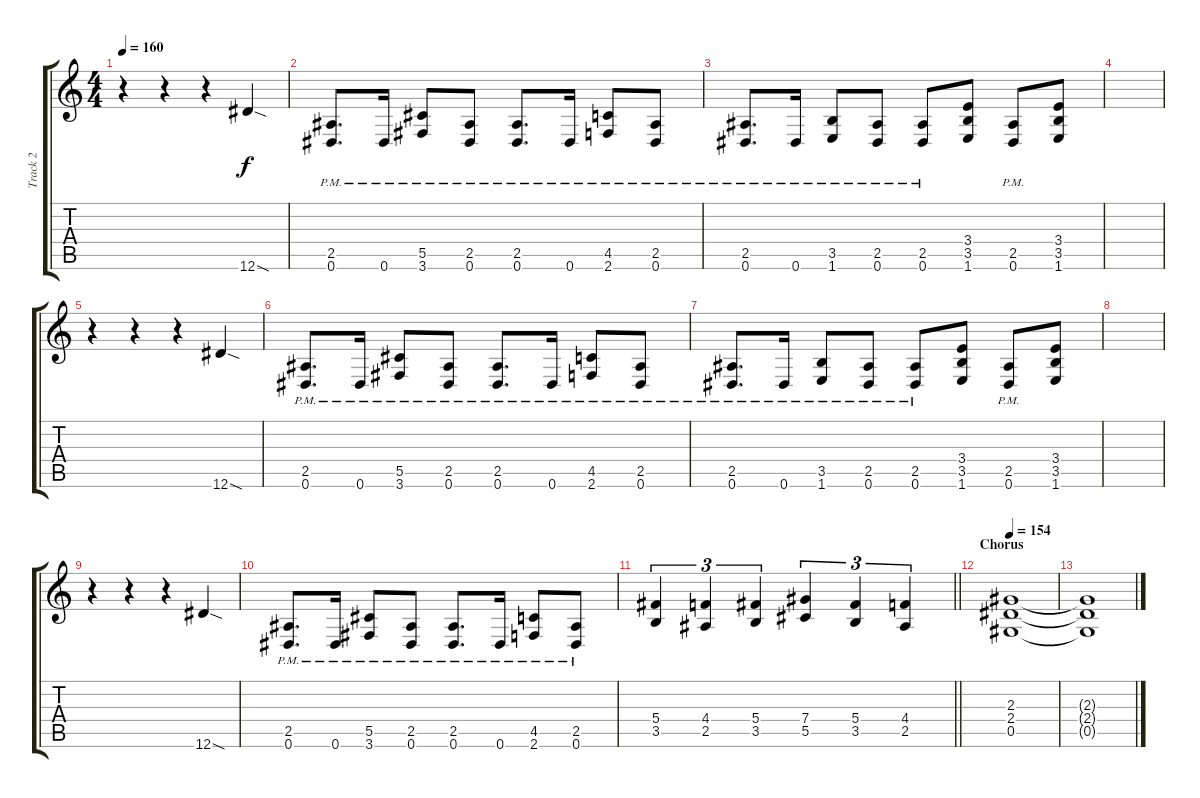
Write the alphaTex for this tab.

\track ("Track 2" "Track 2") {instrument distortionguitar}
\staff {score tabs}
\tuning (Eb4 Bb3 Gb3 Db3 Ab2 Eb2) {hide}
\ts (4 4)
\tempo 160
\clef g2
\ks c
r.4{dy f} r.4 r.4 12.6{sod}.4 |
(2.5{pm} 0.6{pm}).8{d} 0.6{pm}.16 (5.5{pm} 3.6{pm}).8 (2.5{pm} 0.6{pm}).8 (2.5{pm} 0.6{pm}).8{d} 0.6{pm}.16 (4.5{pm} 2.6{pm}).8 (2.5{pm} 0.6{pm}).8 |
(2.5{pm} 0.6{pm}).8{d} 0.6{pm}.16 (3.5{pm} 1.6{pm}).8 (2.5{pm} 0.6{pm}).8 (2.5{pm} 0.6{pm}).8 (3.4 3.5 1.6).8 (2.5{pm} 0.6{pm}).8 (3.4 3.5 1.6).8 |
|
r.4 r.4 r.4 12.6{sod}.4 |
(2.5{pm} 0.6{pm}).8{d} 0.6{pm}.16 (5.5{pm} 3.6{pm}).8 (2.5{pm} 0.6{pm}).8 (2.5{pm} 0.6{pm}).8{d} 0.6{pm}.16 (4.5{pm} 2.6{pm}).8 (2.5{pm} 0.6{pm}).8 |
(2.5{pm} 0.6{pm}).8{d} 0.6{pm}.16 (3.5{pm} 1.6{pm}).8 (2.5{pm} 0.6{pm}).8 (2.5{pm} 0.6{pm}).8 (3.4 3.5 1.6).8 (2.5{pm} 0.6{pm}).8 (3.4 3.5 1.6).8 |
|
r.4 r.4 r.4 12.6{sod}.4 |
(2.5{pm} 0.6{pm}).8{d} 0.6{pm}.16 (5.5{pm} 3.6{pm}).8 (2.5{pm} 0.6{pm}).8 (2.5{pm} 0.6{pm}).8{d} 0.6{pm}.16 (4.5{pm} 2.6{pm}).8 (2.5{pm} 0.6{pm}).8 |
\barLineRight lightlight
(5.4 3.5).4{tu (3 2)} (4.4 2.5).4{tu (3 2)} (5.4 3.5).4{tu (3 2)} (7.4 5.5).4{tu (3 2)} (5.4 3.5).4{tu (3 2)} (4.4 2.5).4{tu (3 2)} |
\section ("" "Chorus")
\tempo 154
(2.3 2.4 0.5).1{volume 0} |
(2.3{t} 2.4{t} 0.5{t}).1
